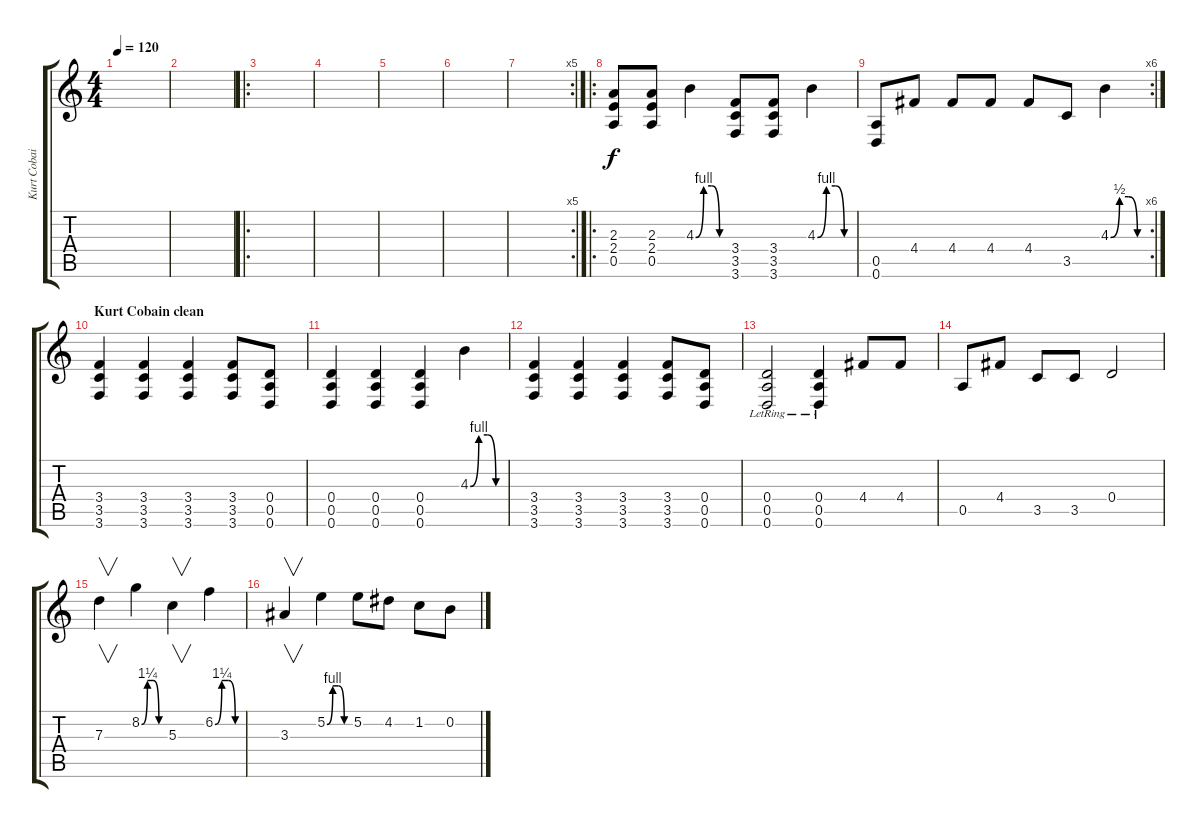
\track ("Kurt Cobain Dist" "Kurt Cobai") {instrument overdrivenguitar}
\staff {score tabs}
\tuning (E4 B3 G3 D3 A2 D2) {hide}
\ts (4 4)
\tempo 120
\clef g2
\ks c
|
|
\ro
|
|
|
|
\rc 5
|
\ro
(2.3 2.4 0.5).8 (2.3 2.4 0.5).8 4.3{be (custom 0 0 15 4 30 4 45 0 60 0)}.4 (3.4 3.5 3.6).8 (3.4 3.5 3.6).8 4.3{be (custom 0 0 15 4 30 4 45 0 60 0)}.4 |
\rc 6
(0.5 0.6).8 4.4.8 4.4.8 4.4.8 4.4.8 3.5.8 4.3{be (custom 0 0 15 2 30 2 45 0 60 0)}.4 |
\section ("" "Kurt Cobain clean")
(3.4 3.5 3.6).4 (3.4 3.5 3.6).4 (3.4 3.5 3.6).4 (3.4 3.5 3.6).8 (0.4 0.5 0.6).8 |
(0.4 0.5 0.6).4 (0.4 0.5 0.6).4 (0.4 0.5 0.6).4 4.3{be (custom 0 0 15 4 30 4 45 0 60 0)}.4 |
(3.4 3.5 3.6).4 (3.4 3.5 3.6).4 (3.4 3.5 3.6).4 (3.4 3.5 3.6).8 (0.4 0.5 0.6).8 |
(0.4 0.5{lr} 0.6).2 (0.4 0.5 0.6{lr}).4 4.4.8 4.4.8 |
0.5.8 4.4.8 3.5.8 3.5.8 0.4.2 |
7.3.4{v} 8.2{be (custom 0 0 15 5 30 5 45 0 60 0)}.4 5.3.4{v} 6.2{be (custom 0 0 15 5 30 5 45 0 60 0)}.4 |
3.3.4{v} 5.2{be (custom 0 0 15 4 30 4 45 0 60 0)}.4 5.2.8 4.2.8 1.2.8 0.2.8
